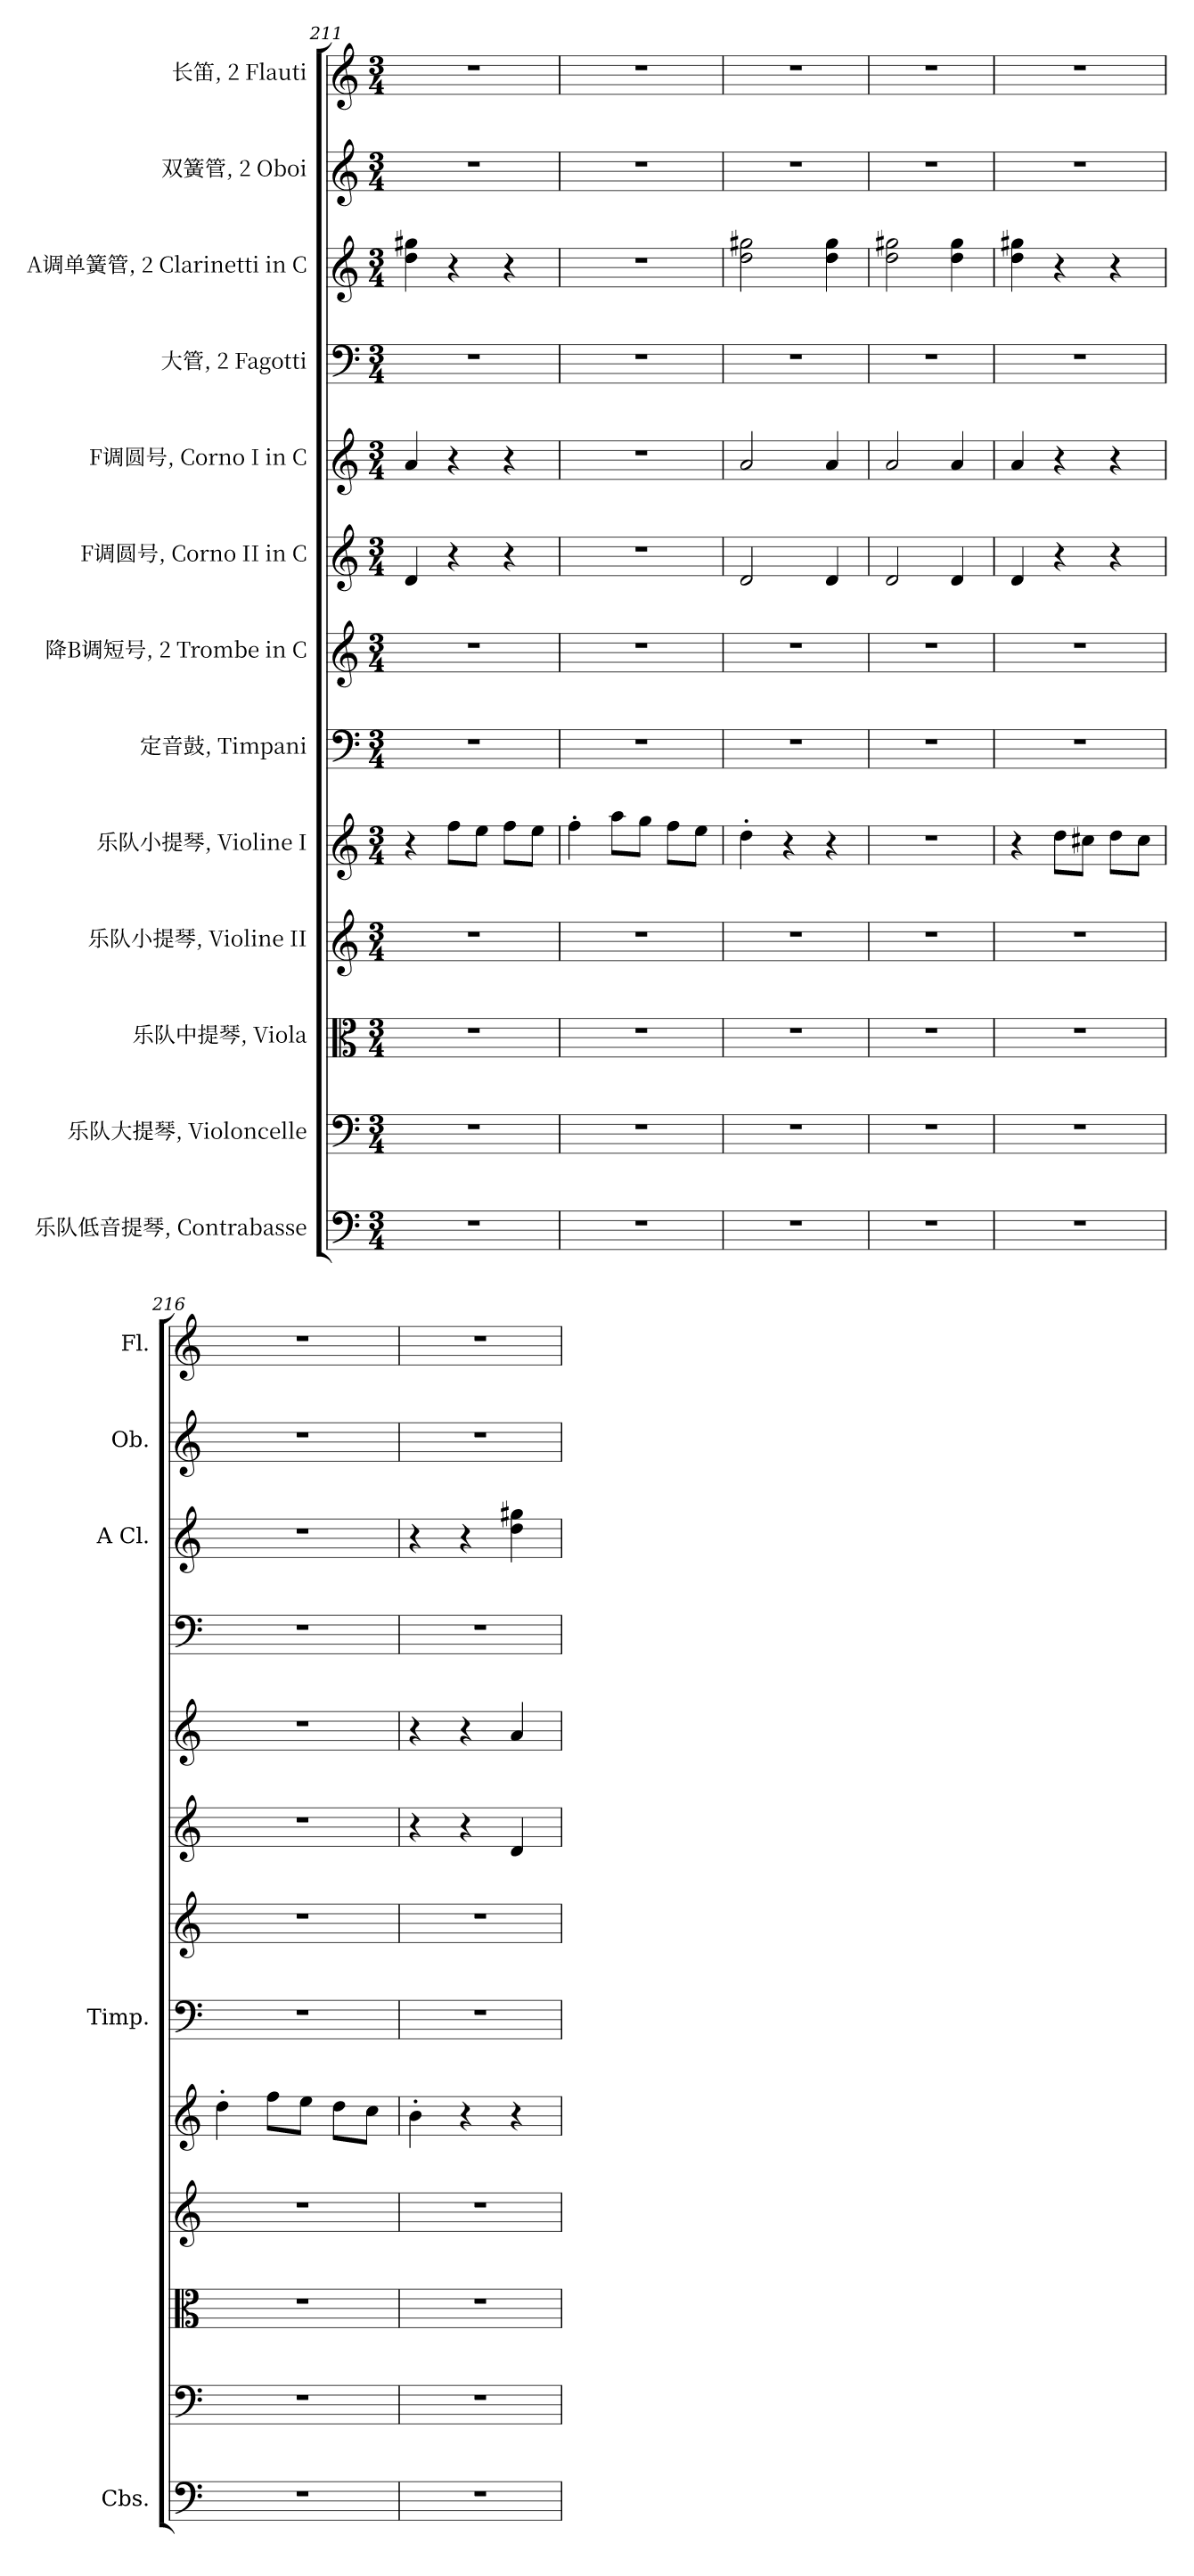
**kern	**kern	**kern	**kern	**kern	**kern	**kern	**kern	**kern	**kern	**kern	**kern	**kern
*part13	*part12	*part11	*part10	*part9	*part8	*part7	*part6	*part5	*part4	*part3	*part2	*part1
*staff13	*staff12	*staff11	*staff10	*staff9	*staff8	*staff7	*staff6	*staff5	*staff4	*staff3	*staff2	*staff1
*I"乐队低音提琴, Contrabasse	*I"乐队大提琴, Violoncelle	*I"乐队中提琴, Viola	*I"乐队小提琴, Violine II	*I"乐队小提琴, Violine I	*I"定音鼓, Timpani	*I"降B调短号, 2 Trombe in C	*I"F调圆号, Corno II in C	*I"F调圆号, Corno I in C	*I"大管, 2 Fagotti	*I"A调单簧管, 2 Clarinetti in C	*I"双簧管, 2 Oboi	*I"长笛, 2 Flauti
*I'Cbs.	*	*	*	*	*I'Timp.	*	*	*	*	*I'A Cl.	*I'Ob.	*I'Fl.
*clefF4	*clefF4	*clefC3	*clefG2	*clefG2	*clefF4	*clefG2	*clefG2	*clefG2	*clefF4	*clefG2	*clefG2	*clefG2
*ITrd7c12	*	*	*	*	*	*ITrd1c2	*ITrd4c7	*ITrd4c7	*	*ITrd2c3	*	*
*k[]	*k[]	*k[]	*k[]	*k[]	*k[]	*k[b-e-]	*k[b-]	*k[b-]	*k[]	*k[f#c#g#]	*k[]	*k[]
*M3/4	*M3/4	*M3/4	*M3/4	*M3/4	*M3/4	*M3/4	*M3/4	*M3/4	*M3/4	*M3/4	*M3/4	*M3/4
*MM250	*MM250	*MM250	*MM250	*MM250	*MM250	*MM250	*MM250	*MM250	*MM250	*MM250	*MM250	*MM250
=211	=211	=211	=211	=211	=211	=211	=211	=211	=211	=211	=211	=211
2.r	2.r	2.r	2.r	4r	2.r	2.r	4G/	4d/	2.r	4b\ 4ee#X\	2.r	2.r
.	.	.	.	8ff\L	.	.	4r	4r	.	4r	.	.
.	.	.	.	8ee\J	.	.	.	.	.	.	.	.
.	.	.	.	8ff\L	.	.	4r	4r	.	4r	.	.
.	.	.	.	8ee\J	.	.	.	.	.	.	.	.
=212	=212	=212	=212	=212	=212	=212	=212	=212	=212	=212	=212	=212
*	*	*	*	*	*	*	*	*	*	*	*	*MM250
2.r	2.r	2.r	2.r	4ff'\	2.r	2.r	2.r	2.r	2.r	2.r	2.r	2.r
.	.	.	.	8aa\L	.	.	.	.	.	.	.	.
.	.	.	.	8gg\J	.	.	.	.	.	.	.	.
.	.	.	.	8ff\L	.	.	.	.	.	.	.	.
.	.	.	.	8ee\J	.	.	.	.	.	.	.	.
=213	=213	=213	=213	=213	=213	=213	=213	=213	=213	=213	=213	=213
*	*	*	*	*	*	*	*	*	*	*	*	*MM220
2.r	2.r	2.r	2.r	4dd'\	2.r	2.r	2G/	2d/	2.r	2b\ 2ee#X\	2.r	2.r
.	.	.	.	4r	.	.	.	.	.	.	.	.
.	.	.	.	4r	.	.	4G/	4d/	.	4b\ 4ee#\	.	.
=214	=214	=214	=214	=214	=214	=214	=214	=214	=214	=214	=214	=214
*	*	*	*	*	*	*	*	*	*	*	*	*MM246
2.r	2.r	2.r	2.r	2.r	2.r	2.r	2G/	2d/	2.r	2b\ 2ee#X\	2.r	2.r
.	.	.	.	.	.	.	4G/	4d/	.	4b\ 4ee#\	.	.
=215	=215	=215	=215	=215	=215	=215	=215	=215	=215	=215	=215	=215
*	*	*	*	*	*	*	*	*	*	*	*	*MM250
2.r	2.r	2.r	2.r	4r	2.r	2.r	4G/	4d/	2.r	4b\ 4ee#X\	2.r	2.r
.	.	.	.	8dd\L	.	.	4r	4r	.	4r	.	.
.	.	.	.	8cc#X\J	.	.	.	.	.	.	.	.
.	.	.	.	8dd\L	.	.	4r	4r	.	4r	.	.
.	.	.	.	8cc#\J	.	.	.	.	.	.	.	.
=216	=216	=216	=216	=216	=216	=216	=216	=216	=216	=216	=216	=216
*	*	*	*	*	*	*	*	*	*	*	*	*MM250
2.r	2.r	2.r	2.r	4dd'\	2.r	2.r	2.r	2.r	2.r	2.r	2.r	2.r
.	.	.	.	8ff\L	.	.	.	.	.	.	.	.
.	.	.	.	8ee\J	.	.	.	.	.	.	.	.
.	.	.	.	8dd\L	.	.	.	.	.	.	.	.
.	.	.	.	8cc\J	.	.	.	.	.	.	.	.
!!LO:PB:g=z
=217	=217	=217	=217	=217	=217	=217	=217	=217	=217	=217	=217	=217
*	*	*	*	*	*	*	*	*	*	*	*	*MM250
2.r	2.r	2.r	2.r	4b'\	2.r	2.r	4r	4r	2.r	4r	2.r	2.r
.	.	.	.	4r	.	.	4r	4r	.	4r	.	.
.	.	.	.	4r	.	.	4G/	4d/	.	4b\ 4ee#X\	.	.
=	=	=	=	=	=	=	=	=	=	=	=	=
*-	*-	*-	*-	*-	*-	*-	*-	*-	*-	*-	*-	*-
